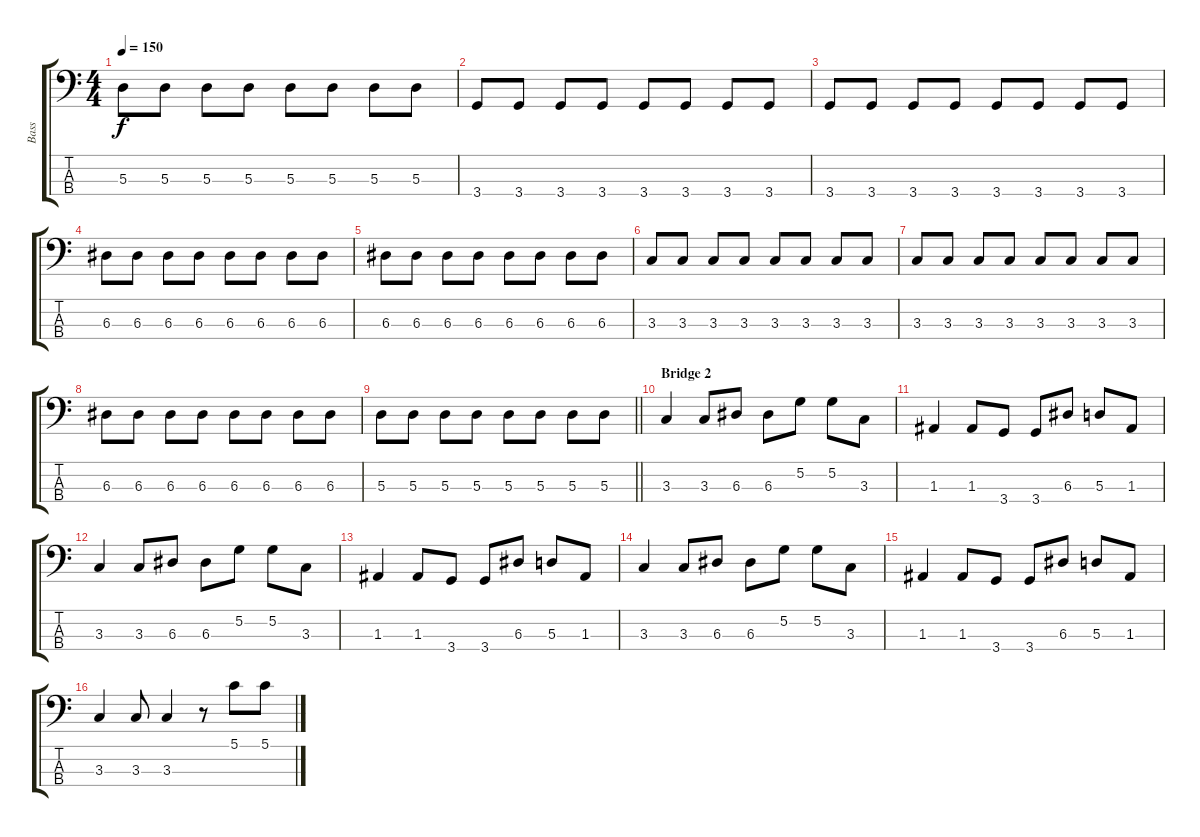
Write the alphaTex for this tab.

\track ("Bass" "Bass") {instrument electricbasspick}
\staff {score tabs}
\tuning (G2 D2 A1 E1) {hide}
\ts (4 4)
\tempo 150
\clef f4
\ks c
5.3.8{dy f} 5.3.8 5.3.8 5.3.8 5.3.8 5.3.8 5.3.8 5.3.8 |
3.4.8 3.4.8 3.4.8 3.4.8 3.4.8 3.4.8 3.4.8 3.4.8 |
3.4.8 3.4.8 3.4.8 3.4.8 3.4.8 3.4.8 3.4.8 3.4.8 |
6.3.8 6.3.8 6.3.8 6.3.8 6.3.8 6.3.8 6.3.8 6.3.8 |
6.3.8 6.3.8 6.3.8 6.3.8 6.3.8 6.3.8 6.3.8 6.3.8 |
3.3.8 3.3.8 3.3.8 3.3.8 3.3.8 3.3.8 3.3.8 3.3.8 |
3.3.8 3.3.8 3.3.8 3.3.8 3.3.8 3.3.8 3.3.8 3.3.8 |
6.3.8 6.3.8 6.3.8 6.3.8 6.3.8 6.3.8 6.3.8 6.3.8 |
\barLineRight lightlight
5.3.8 5.3.8 5.3.8 5.3.8 5.3.8 5.3.8 5.3.8 5.3.8 |
\section ("" "Bridge 2")
3.3.4 3.3.8 6.3.8 6.3.8 5.2.8 5.2.8 3.3.8 |
1.3.4 1.3.8 3.4.8 3.4.8 6.3.8 5.3.8 1.3.8 |
3.3.4 3.3.8 6.3.8 6.3.8 5.2.8 5.2.8 3.3.8 |
1.3.4 1.3.8 3.4.8 3.4.8 6.3.8 5.3.8 1.3.8 |
3.3.4 3.3.8 6.3.8 6.3.8 5.2.8 5.2.8 3.3.8 |
1.3.4 1.3.8 3.4.8 3.4.8 6.3.8 5.3.8 1.3.8 |
3.3.4 3.3.8 3.3.4 r.8 5.1.8 5.1.8
